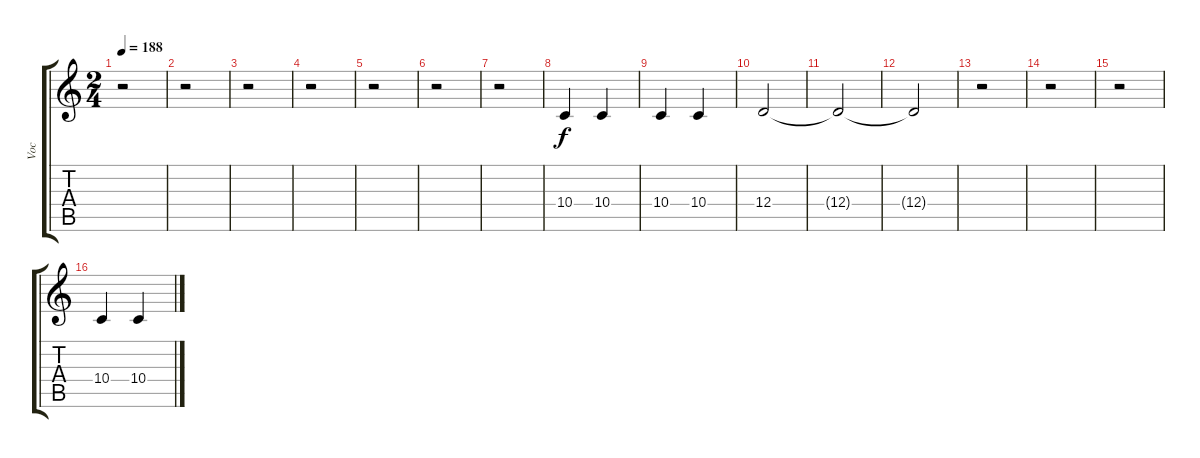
\track ("Voc" "Voc") {instrument lead8bassandlead}
\staff {score tabs}
\tuning (E4 B3 G3 D3 A2 E2) {hide}
\ts (2 4)
\tempo 188
\clef g2
\ks c
r.2{dy f} |
r.2 |
r.2 |
r.2 |
r.2 |
r.2 |
r.2 |
10.4.4 10.4.4 |
10.4.4 10.4.4 |
12.4.2 |
12.4{t}.2 |
12.4{t}.2 |
r.2 |
r.2 |
r.2 |
10.4.4 10.4.4
